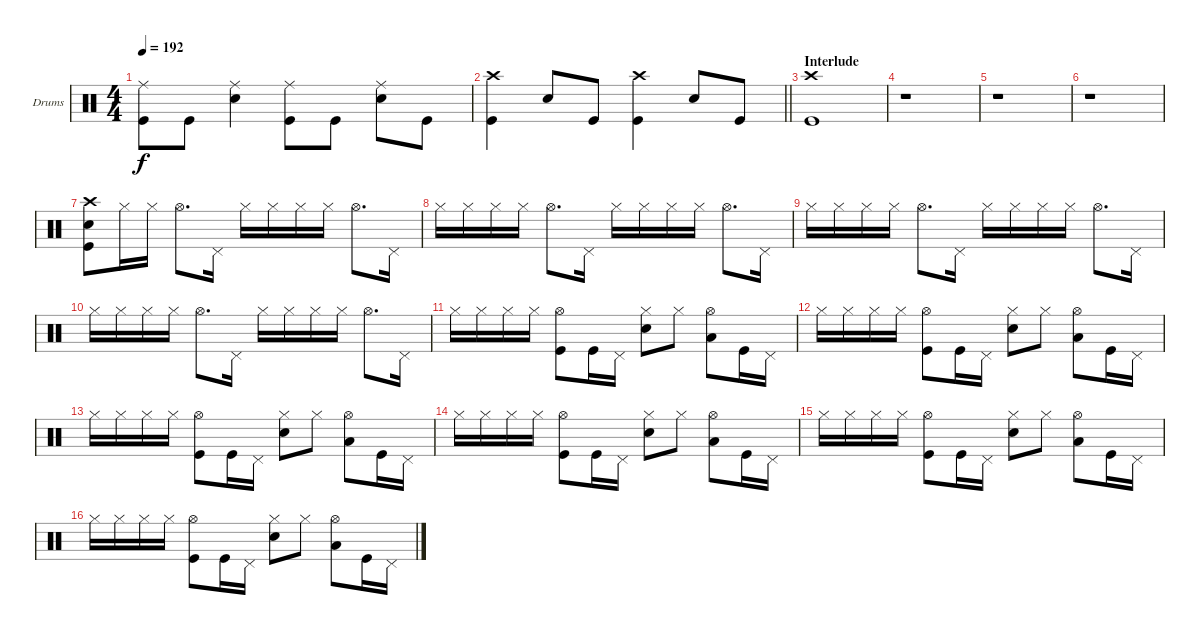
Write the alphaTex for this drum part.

\defaultSystemsLayout 4
\bracketExtendMode groupsimilarinstruments
\firstSystemTrackNameOrientation horizontal
\otherSystemsTrackNameOrientation horizontal
\track ("Drums" "Drums") {instrument percussion}
\staff {score}
\articulation defaults
\ts (4 4)
\tempo 192
\clef neutral
\ks c
("Ride (middle)" "Kick (hit)").8{dy f} "Kick (hit)".8 ("Snare (hit) 2" "Ride (middle)").4 ("Ride (middle)" "Kick (hit)").8 "Kick (hit)".8 ("Snare (hit) 2" "Ride (middle)").8 "Kick (hit)".8 |
\barLineRight lightlight
("Kick (hit)" "Crash high (hit)").4 "Snare (hit) 2".8 "Kick (hit)".8 ("Kick (hit)" "Crash high (hit)").4 "Snare (hit) 2".8 "Kick (hit)".8 |
\section ("" "Interlude")
("Kick (hit)" "Crash high (hit)").1 |
r.1 |
r.1 |
r.1 |
("Kick (hit)" "Snare (hit) 2" "Crash high (hit)").8 "Hi-Hat (closed)".16 "Hi-Hat (closed)".16 "Hi-Hat (open)".8{d} "Pedal Hi-Hat (hit)".16 "Hi-Hat (closed)".16 "Hi-Hat (closed)".16 "Hi-Hat (closed)".16 "Hi-Hat (closed)".16 "Hi-Hat (open)".8{d} "Pedal Hi-Hat (hit)".16 |
"Hi-Hat (closed)".16 "Hi-Hat (closed)".16 "Hi-Hat (closed)".16 "Hi-Hat (closed)".16 "Hi-Hat (open)".8{d} "Pedal Hi-Hat (hit)".16 "Hi-Hat (closed)".16 "Hi-Hat (closed)".16 "Hi-Hat (closed)".16 "Hi-Hat (closed)".16 "Hi-Hat (open)".8{d} "Pedal Hi-Hat (hit)".16 |
"Hi-Hat (closed)".16 "Hi-Hat (closed)".16 "Hi-Hat (closed)".16 "Hi-Hat (closed)".16 "Hi-Hat (open)".8{d} "Pedal Hi-Hat (hit)".16 "Hi-Hat (closed)".16 "Hi-Hat (closed)".16 "Hi-Hat (closed)".16 "Hi-Hat (closed)".16 "Hi-Hat (open)".8{d} "Pedal Hi-Hat (hit)".16 |
"Hi-Hat (closed)".16 "Hi-Hat (closed)".16 "Hi-Hat (closed)".16 "Hi-Hat (closed)".16 "Hi-Hat (open)".8{d} "Pedal Hi-Hat (hit)".16 "Hi-Hat (closed)".16 "Hi-Hat (closed)".16 "Hi-Hat (closed)".16 "Hi-Hat (closed)".16 "Hi-Hat (open)".8{d} "Pedal Hi-Hat (hit)".16 |
"Hi-Hat (closed)".16 "Hi-Hat (closed)".16 "Hi-Hat (closed)".16 "Hi-Hat (closed)".16 ("Hi-Hat (open)" "Kick (hit)").8 "Kick (hit)".16 "Pedal Hi-Hat (hit)".16 ("Snare (hit) 2" "Hi-Hat (closed)").8 "Hi-Hat (closed)".8 ("Hi-Hat (open)" "Low Tom (hit)").8 "Kick (hit)".16 "Pedal Hi-Hat (hit)".16 |
"Hi-Hat (closed)".16 "Hi-Hat (closed)".16 "Hi-Hat (closed)".16 "Hi-Hat (closed)".16 ("Hi-Hat (open)" "Kick (hit)").8 "Kick (hit)".16 "Pedal Hi-Hat (hit)".16 ("Snare (hit) 2" "Hi-Hat (closed)").8 "Hi-Hat (closed)".8 ("Hi-Hat (open)" "Low Tom (hit)").8 "Kick (hit)".16 "Pedal Hi-Hat (hit)".16 |
"Hi-Hat (closed)".16 "Hi-Hat (closed)".16 "Hi-Hat (closed)".16 "Hi-Hat (closed)".16 ("Hi-Hat (open)" "Kick (hit)").8 "Kick (hit)".16 "Pedal Hi-Hat (hit)".16 ("Snare (hit) 2" "Hi-Hat (closed)").8 "Hi-Hat (closed)".8 ("Hi-Hat (open)" "Low Tom (hit)").8 "Kick (hit)".16 "Pedal Hi-Hat (hit)".16 |
"Hi-Hat (closed)".16 "Hi-Hat (closed)".16 "Hi-Hat (closed)".16 "Hi-Hat (closed)".16 ("Hi-Hat (open)" "Kick (hit)").8 "Kick (hit)".16 "Pedal Hi-Hat (hit)".16 ("Snare (hit) 2" "Hi-Hat (closed)").8 "Hi-Hat (closed)".8 ("Hi-Hat (open)" "Low Tom (hit)").8 "Kick (hit)".16 "Pedal Hi-Hat (hit)".16 |
"Hi-Hat (closed)".16 "Hi-Hat (closed)".16 "Hi-Hat (closed)".16 "Hi-Hat (closed)".16 ("Hi-Hat (open)" "Kick (hit)").8 "Kick (hit)".16 "Pedal Hi-Hat (hit)".16 ("Snare (hit) 2" "Hi-Hat (closed)").8 "Hi-Hat (closed)".8 ("Hi-Hat (open)" "Low Tom (hit)").8 "Kick (hit)".16 "Pedal Hi-Hat (hit)".16 |
"Hi-Hat (closed)".16 "Hi-Hat (closed)".16 "Hi-Hat (closed)".16 "Hi-Hat (closed)".16 ("Hi-Hat (open)" "Kick (hit)").8 "Kick (hit)".16 "Pedal Hi-Hat (hit)".16 ("Snare (hit) 2" "Hi-Hat (closed)").8 "Hi-Hat (closed)".8 ("Hi-Hat (open)" "Low Tom (hit)").8 "Kick (hit)".16 "Pedal Hi-Hat (hit)".16
